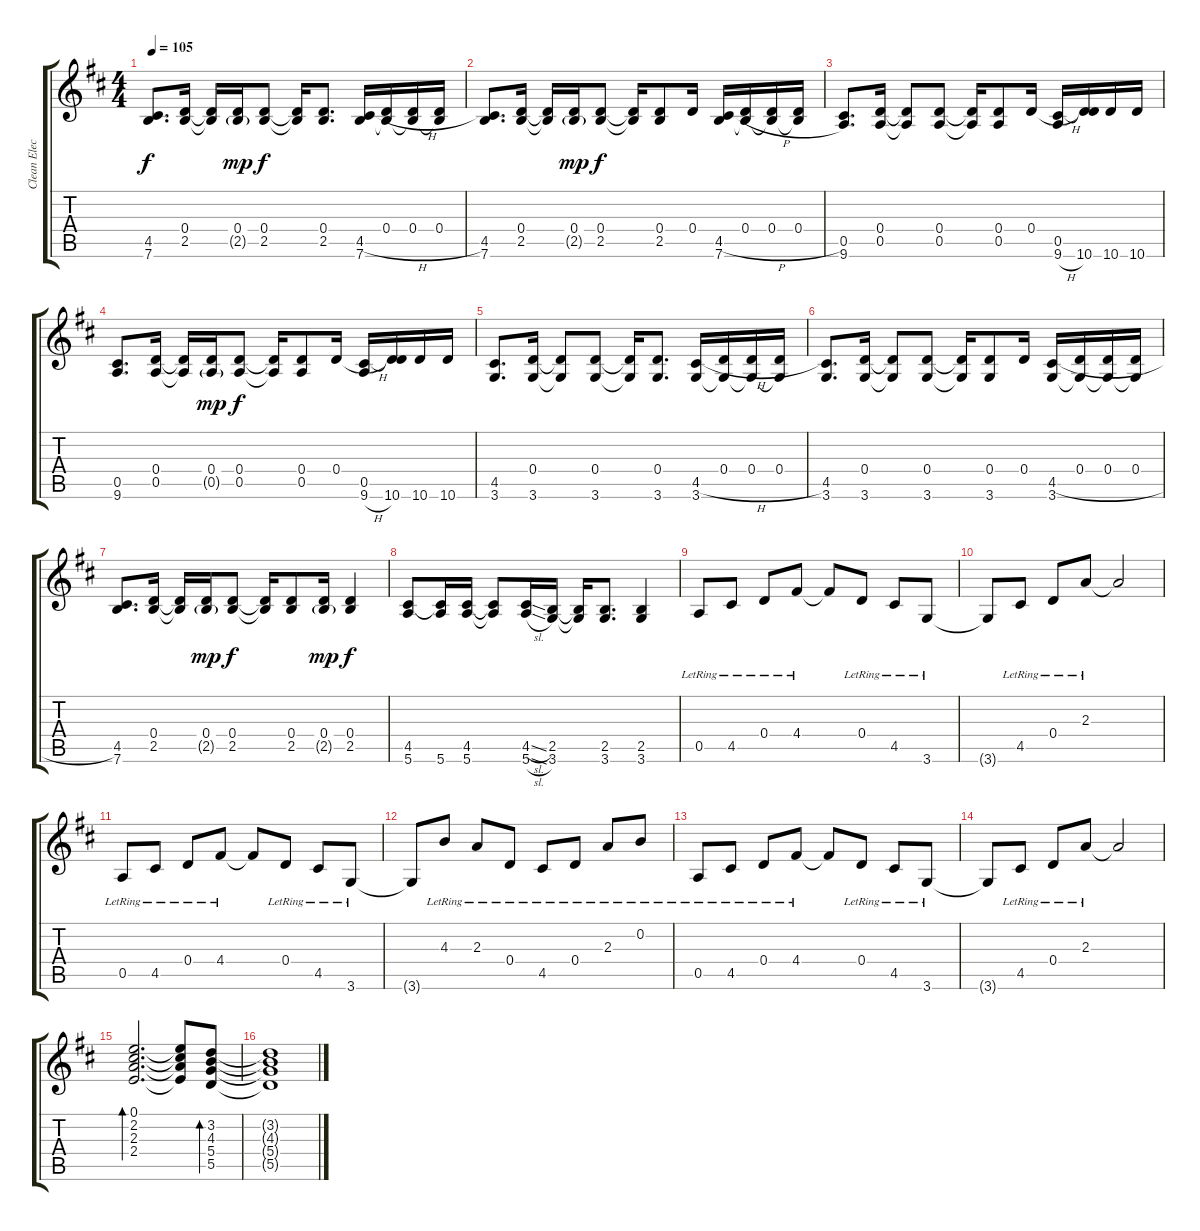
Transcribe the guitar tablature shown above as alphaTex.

\track ("Clean Electric / Distortion Electric" "Clean Elec") {instrument acousticguitarsteel}
\staff {score tabs}
\tuning (E4 B3 G3 D3 A2 E2) {hide}
\ts (4 4)
\tempo 105
\clef g2
\ks d
(4.5 7.6).8{d dy f} (0.4 2.5).16 (0.4{t} 2.5{t}).16 (0.4 2.5{g}).16{dy mp} (0.4 2.5).8{dy f} (0.4{t} 2.5{t}).16 (0.4 2.5).8{d} (4.5{h} 7.6).16 (0.4 7.6{t}).16 (0.4 7.6{t}).16 (0.4 7.6{t}).16 |
(4.5 7.6).8{d} (0.4 2.5).16 (0.4{t} 2.5{t}).16 (0.4 2.5{g}).16{dy mp} (0.4 2.5).8{dy f} (0.4{t} 2.5{t}).16 (0.4 2.5).8 0.4.16 (4.5{h} 7.6).16 (0.4 7.6{t}).16 (0.4 7.6{t}).16 (0.4 7.6{t}).16 |
(0.5 9.6).8{d} (0.4 0.5).16 (0.4{t} 0.5{t}).8 (0.4 0.5).8 (0.4{t} 0.5{t}).16 (0.4 0.5).8 0.4.16 (0.5 9.6{h}).16 (0.4{t} 10.6).16 10.6.16 10.6.16 |
(0.5 9.6).8{d} (0.4 0.5).16 (0.4{t} 0.5{t}).16 (0.4 0.5{g}).16{dy mp} (0.4 0.5).8{dy f} (0.4{t} 0.5{t}).16 (0.4 0.5).8 0.4.16 (0.5 9.6{h}).16 (0.4{t} 10.6).16 10.6.16 10.6.16 |
(4.5 3.6).8{d} (0.4 3.6).16 (0.4{t} 3.6{t}).8 (0.4 3.6).8 (0.4{t} 3.6{t}).16 (0.4 3.6).8{d} (4.5{h} 3.6).16 (0.4 3.6{t}).16 (0.4 3.6{t}).16 (0.4 3.6{t}).16 |
(4.5 3.6).8{d} (0.4 3.6).16 (0.4{t} 3.6{t}).8 (0.4 3.6).8 (0.4{t} 3.6{t}).16 (0.4 3.6).8 0.4.16 (4.5{h} 3.6).16 (0.4 3.6{t}).16 (0.4 3.6{t}).16 (0.4 3.6{t}).16 |
(4.5 7.6).8{d} (0.4 2.5).16 (0.4{t} 2.5{t}).16 (0.4 2.5{g}).16{dy mp} (0.4 2.5).8{dy f} (0.4{t} 2.5{t}).16 (0.4 2.5).8 (0.4 2.5{g}).16{dy mp} (0.4 2.5).4{dy f} |
(4.5 5.6).8 (4.5{t} 5.6).16 (4.5 5.6).16 (4.5{t} 5.6{t}).8 (4.5{sl} 5.6{sl}).16 (2.5 3.6).16 (2.5{t} 3.6{t}).16 (2.5 3.6).8{d} (2.5 3.6).4 |
0.5{lr}.8 4.5{lr}.8 0.4{lr}.8 4.4{lr}.8 4.4{t}.8 0.4{lr}.8 4.5{lr}.8 3.6{lr}.8 |
3.6{t}.8 4.5{lr}.8 0.4{lr}.8 2.3{lr}.8 2.3{t}.2 |
0.5{lr}.8 4.5{lr}.8 0.4{lr}.8 4.4{lr}.8 4.4{t}.8 0.4{lr}.8 4.5{lr}.8 3.6{lr}.8 |
3.6{t}.8 4.3{lr}.8 2.3{lr}.8 0.4{lr}.8 4.5{lr}.8 0.4{lr}.8 2.3{lr}.8 0.2{lr}.8 |
0.5{lr}.8 4.5{lr}.8 0.4{lr}.8 4.4{lr}.8 4.4{t}.8 0.4{lr}.8 4.5{lr}.8 3.6{lr}.8 |
3.6{t}.8 4.5{lr}.8 0.4{lr}.8 2.3{lr}.8 2.3{t}.2 |
(0.1 2.2 2.3 2.4).2{d bd 240} (0.1{t} 2.2{t} 2.3{t} 2.4{t}).8 (3.2 4.3 5.4 5.5).8{bd 240} |
(3.2{t} 4.3{t} 5.4{t} 5.5{t}).1
